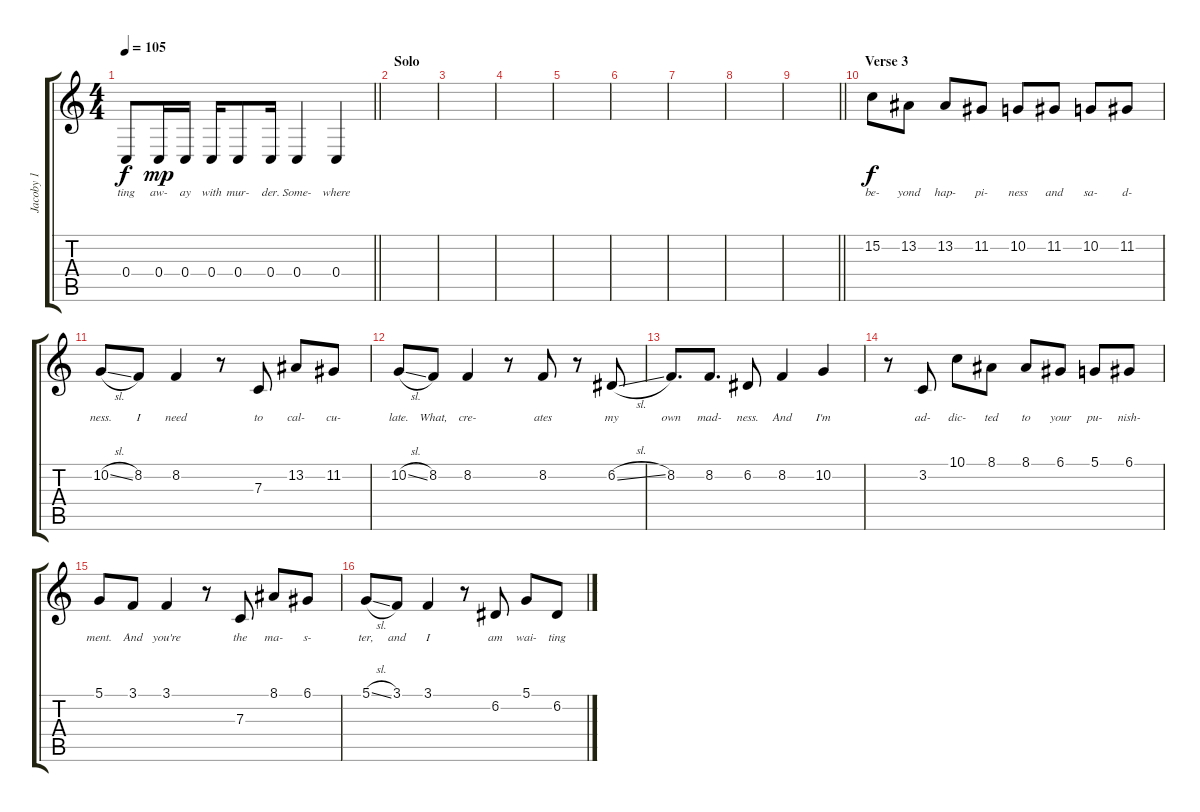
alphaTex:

\track ("Jacoby 1" "Jacoby 1") {instrument trombone}
\staff {score tabs}
\tuning (D4 A3 F3 C3 G2 C2) {hide}
\ts (4 4)
\tempo 105
\clef g2
\barLineRight lightlight
\ks c
0.4{t}.8{lyrics (0 "ting") lyrics (1 "") lyrics (2 "") lyrics (3 "") lyrics (4 "") dy f} 0.4.16{lyrics (0 "aw-") lyrics (1 "") lyrics (2 "") lyrics (3 "") lyrics (4 "") dy mp} 0.4.16{lyrics (0 "ay") lyrics (1 "") lyrics (2 "") lyrics (3 "") lyrics (4 "")} 0.4.16{lyrics (0 "with") lyrics (1 "") lyrics (2 "") lyrics (3 "") lyrics (4 "")} 0.4.8{lyrics (0 "mur-") lyrics (1 "") lyrics (2 "") lyrics (3 "") lyrics (4 "")} 0.4.16{lyrics (0 "der.") lyrics (1 "") lyrics (2 "") lyrics (3 "") lyrics (4 "")} 0.4.4{lyrics (0 "Some-") lyrics (1 "") lyrics (2 "") lyrics (3 "") lyrics (4 "")} 0.4.4{lyrics (0 "where") lyrics (1 "") lyrics (2 "") lyrics (3 "") lyrics (4 "")} |
\section ("" "Solo")
|
|
|
|
|
|
|
\barLineRight lightlight
|
\section ("" "Verse 3")
15.2.8{lyrics (0 "be-") lyrics (1 "") lyrics (2 "") lyrics (3 "") lyrics (4 "") dy f instrument trombone} 13.2.8{lyrics (0 "yond") lyrics (1 "") lyrics (2 "") lyrics (3 "") lyrics (4 "")} 13.2.8{lyrics (0 "hap-") lyrics (1 "") lyrics (2 "") lyrics (3 "") lyrics (4 "")} 11.2.8{lyrics (0 "pi-") lyrics (1 "") lyrics (2 "") lyrics (3 "") lyrics (4 "")} 10.2.8{lyrics (0 "ness") lyrics (1 "") lyrics (2 "") lyrics (3 "") lyrics (4 "")} 11.2.8{lyrics (0 "and") lyrics (1 "") lyrics (2 "") lyrics (3 "") lyrics (4 "")} 10.2.8{lyrics (0 "sa-") lyrics (1 "") lyrics (2 "") lyrics (3 "") lyrics (4 "")} 11.2.8{lyrics (0 "d-") lyrics (1 "") lyrics (2 "") lyrics (3 "") lyrics (4 "")} |
10.2{sl}.8{lyrics (0 "ness.") lyrics (1 "") lyrics (2 "") lyrics (3 "") lyrics (4 "")} 8.2.8{lyrics (0 "I") lyrics (1 "") lyrics (2 "") lyrics (3 "") lyrics (4 "")} 8.2.4{lyrics (0 "need") lyrics (1 "") lyrics (2 "") lyrics (3 "") lyrics (4 "")} r.8 7.3.8{lyrics (0 "to") lyrics (1 "") lyrics (2 "") lyrics (3 "") lyrics (4 "")} 13.2.8{lyrics (0 "cal-") lyrics (1 "") lyrics (2 "") lyrics (3 "") lyrics (4 "")} 11.2.8{lyrics (0 "cu-") lyrics (1 "") lyrics (2 "") lyrics (3 "") lyrics (4 "")} |
10.2{sl}.8{lyrics (0 "late.") lyrics (1 "") lyrics (2 "") lyrics (3 "") lyrics (4 "")} 8.2.8{lyrics (0 "What,") lyrics (1 "") lyrics (2 "") lyrics (3 "") lyrics (4 "")} 8.2.4{lyrics (0 "cre-") lyrics (1 "") lyrics (2 "") lyrics (3 "") lyrics (4 "")} r.8 8.2.8{lyrics (0 "ates") lyrics (1 "") lyrics (2 "") lyrics (3 "") lyrics (4 "")} r.8 6.2{sl}.8{lyrics (0 "my") lyrics (1 "") lyrics (2 "") lyrics (3 "") lyrics (4 "")} |
8.2.8{d lyrics (0 "own") lyrics (1 "") lyrics (2 "") lyrics (3 "") lyrics (4 "")} 8.2.8{d lyrics (0 "mad-") lyrics (1 "") lyrics (2 "") lyrics (3 "") lyrics (4 "")} 6.2.8{lyrics (0 "ness.") lyrics (1 "") lyrics (2 "") lyrics (3 "") lyrics (4 "")} 8.2.4{lyrics (0 "And") lyrics (1 "") lyrics (2 "") lyrics (3 "") lyrics (4 "")} 10.2.4{lyrics (0 "I'm") lyrics (1 "") lyrics (2 "") lyrics (3 "") lyrics (4 "")} |
r.8 3.2.8{lyrics (0 "ad-") lyrics (1 "") lyrics (2 "") lyrics (3 "") lyrics (4 "")} 10.1.8{lyrics (0 "dic-") lyrics (1 "") lyrics (2 "") lyrics (3 "") lyrics (4 "")} 8.1.8{lyrics (0 "ted") lyrics (1 "") lyrics (2 "") lyrics (3 "") lyrics (4 "")} 8.1.8{lyrics (0 "to") lyrics (1 "") lyrics (2 "") lyrics (3 "") lyrics (4 "")} 6.1.8{lyrics (0 "your") lyrics (1 "") lyrics (2 "") lyrics (3 "") lyrics (4 "")} 5.1.8{lyrics (0 "pu-") lyrics (1 "") lyrics (2 "") lyrics (3 "") lyrics (4 "")} 6.1.8{lyrics (0 "nish-") lyrics (1 "") lyrics (2 "") lyrics (3 "") lyrics (4 "")} |
5.1.8{lyrics (0 "ment.") lyrics (1 "") lyrics (2 "") lyrics (3 "") lyrics (4 "")} 3.1.8{lyrics (0 "And") lyrics (1 "") lyrics (2 "") lyrics (3 "") lyrics (4 "")} 3.1.4{lyrics (0 "you're") lyrics (1 "") lyrics (2 "") lyrics (3 "") lyrics (4 "")} r.8 7.3.8{lyrics (0 "the") lyrics (1 "") lyrics (2 "") lyrics (3 "") lyrics (4 "")} 8.1.8{lyrics (0 "ma-") lyrics (1 "") lyrics (2 "") lyrics (3 "") lyrics (4 "")} 6.1.8{lyrics (0 "s-") lyrics (1 "") lyrics (2 "") lyrics (3 "") lyrics (4 "")} |
5.1{sl}.8{lyrics (0 "ter,") lyrics (1 "") lyrics (2 "") lyrics (3 "") lyrics (4 "")} 3.1.8{lyrics (0 "and") lyrics (1 "") lyrics (2 "") lyrics (3 "") lyrics (4 "")} 3.1.4{lyrics (0 "I") lyrics (1 "") lyrics (2 "") lyrics (3 "") lyrics (4 "")} r.8 6.2.8{lyrics (0 "am") lyrics (1 "") lyrics (2 "") lyrics (3 "") lyrics (4 "")} 5.1.8{lyrics (0 "wai-") lyrics (1 "") lyrics (2 "") lyrics (3 "") lyrics (4 "")} 6.2.8{lyrics (0 "ting") lyrics (1 "") lyrics (2 "") lyrics (3 "") lyrics (4 "")}
